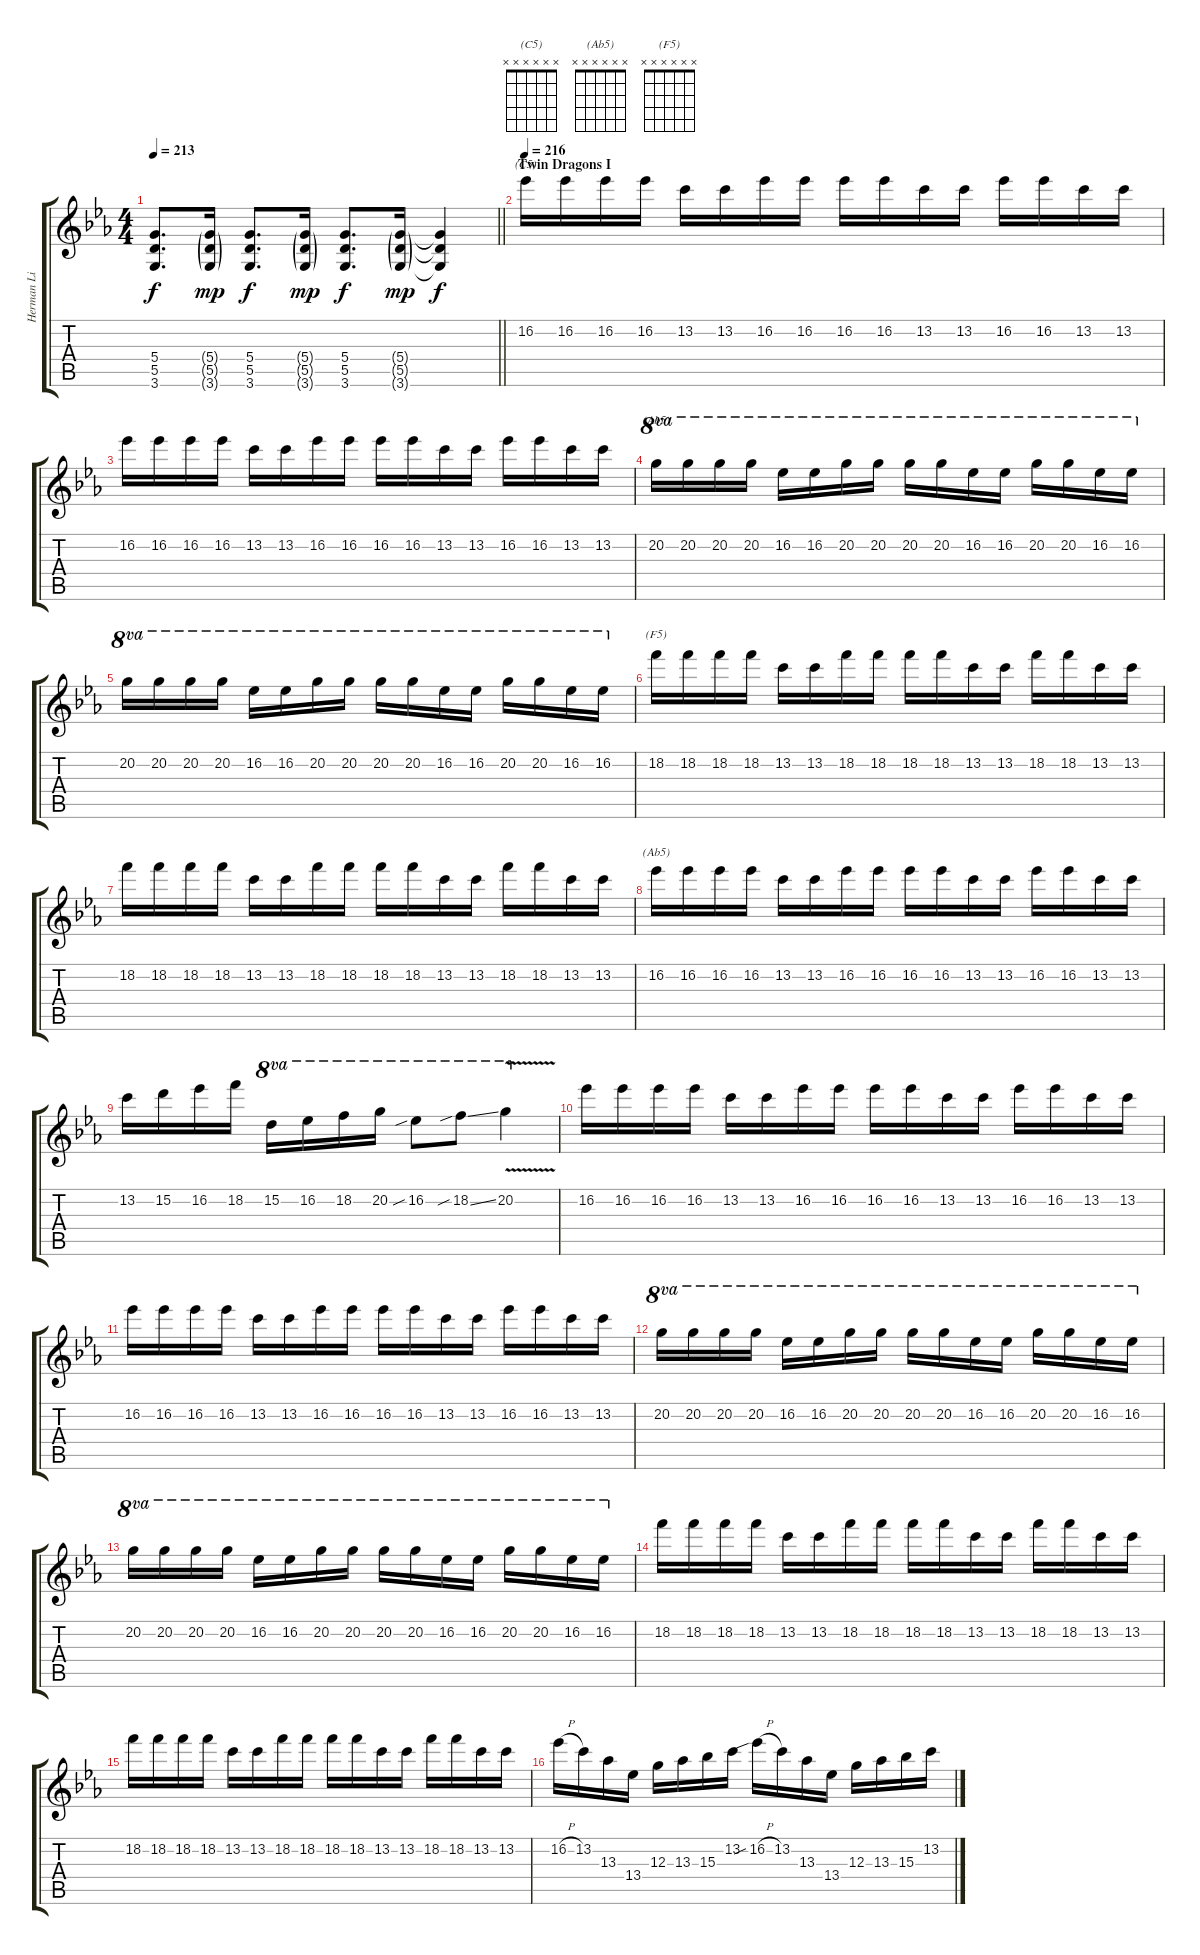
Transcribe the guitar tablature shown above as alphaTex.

\track ("Herman Li (Lead 1 and Rhythm)" "Herman Li ") {instrument distortionguitar}
\staff {score tabs}
\tuning (E4 B3 G3 D3 A2 E2) {hide}
\chord ("(C5)" x x x x x x)
\chord ("(Ab5)" x x x x x x) {firstfret 20}
\chord ("(F5)" x x x x x x)
\chord ("(Ab5)" x x x x x x)
\ts (4 4)
\tempo 213
\clef g2
\barLineRight lightlight
\ks eb
(5.4 5.5 3.6).8{d dy f} (5.4{g} 5.5{g} 3.6{g}).16{dy mp} (5.4 5.5 3.6).8{d dy f} (5.4{g} 5.5{g} 3.6{g}).16{dy mp} (5.4 5.5 3.6).8{d dy f} (5.4{g} 5.5{g} 3.6{g}).16{dy mp} (5.4{t} 5.5{t} 3.6{t}).4{dy f} |
\section ("" "Twin Dragons I")
\tempo 216
16.2.16{ch "(C5)"} 16.2.16 16.2.16 16.2.16 13.2.16 13.2.16 16.2.16 16.2.16 16.2.16 16.2.16 13.2.16 13.2.16 16.2.16 16.2.16 13.2.16 13.2.16 |
16.2.16 16.2.16 16.2.16 16.2.16 13.2.16 13.2.16 16.2.16 16.2.16 16.2.16 16.2.16 13.2.16 13.2.16 16.2.16 16.2.16 13.2.16 13.2.16 |
20.2.16{ch "(Ab5)" ot 8va} 20.2.16{ot 8va} 20.2.16{ot 8va} 20.2.16{ot 8va} 16.2.16{ot 8va} 16.2.16{ot 8va} 20.2.16{ot 8va} 20.2.16{ot 8va} 20.2.16{ot 8va} 20.2.16{ot 8va} 16.2.16{ot 8va} 16.2.16{ot 8va} 20.2.16{ot 8va} 20.2.16{ot 8va} 16.2.16{ot 8va} 16.2.16{ot 8va} |
20.2.16{ot 8va} 20.2.16{ot 8va} 20.2.16{ot 8va} 20.2.16{ot 8va} 16.2.16{ot 8va} 16.2.16{ot 8va} 20.2.16{ot 8va} 20.2.16{ot 8va} 20.2.16{ot 8va} 20.2.16{ot 8va} 16.2.16{ot 8va} 16.2.16{ot 8va} 20.2.16{ot 8va} 20.2.16{ot 8va} 16.2.16{ot 8va} 16.2.16{ot 8va} |
18.2.16{ch "(F5)"} 18.2.16 18.2.16 18.2.16 13.2.16 13.2.16 18.2.16 18.2.16 18.2.16 18.2.16 13.2.16 13.2.16 18.2.16 18.2.16 13.2.16 13.2.16 |
18.2.16 18.2.16 18.2.16 18.2.16 13.2.16 13.2.16 18.2.16 18.2.16 18.2.16 18.2.16 13.2.16 13.2.16 18.2.16 18.2.16 13.2.16 13.2.16 |
16.2.16{ch "(Ab5)"} 16.2.16 16.2.16 16.2.16 13.2.16 13.2.16 16.2.16 16.2.16 16.2.16 16.2.16 13.2.16 13.2.16 16.2.16 16.2.16 13.2.16 13.2.16 |
13.2.16 15.2.16 16.2.16 18.2.16 15.2.16{ot 8va} 16.2.16{ot 8va} 18.2.16{ot 8va} 20.2.16{ot 8va} 16.2{sib}.8{ot 8va} 18.2{sib ss}.8{ot 8va} 20.2{v}.4{ot 8va} |
16.2.16 16.2.16 16.2.16 16.2.16 13.2.16 13.2.16 16.2.16 16.2.16 16.2.16 16.2.16 13.2.16 13.2.16 16.2.16 16.2.16 13.2.16 13.2.16 |
16.2.16 16.2.16 16.2.16 16.2.16 13.2.16 13.2.16 16.2.16 16.2.16 16.2.16 16.2.16 13.2.16 13.2.16 16.2.16 16.2.16 13.2.16 13.2.16 |
20.2.16{ot 8va} 20.2.16{ot 8va} 20.2.16{ot 8va} 20.2.16{ot 8va} 16.2.16{ot 8va} 16.2.16{ot 8va} 20.2.16{ot 8va} 20.2.16{ot 8va} 20.2.16{ot 8va} 20.2.16{ot 8va} 16.2.16{ot 8va} 16.2.16{ot 8va} 20.2.16{ot 8va} 20.2.16{ot 8va} 16.2.16{ot 8va} 16.2.16{ot 8va} |
20.2.16{ot 8va} 20.2.16{ot 8va} 20.2.16{ot 8va} 20.2.16{ot 8va} 16.2.16{ot 8va} 16.2.16{ot 8va} 20.2.16{ot 8va} 20.2.16{ot 8va} 20.2.16{ot 8va} 20.2.16{ot 8va} 16.2.16{ot 8va} 16.2.16{ot 8va} 20.2.16{ot 8va} 20.2.16{ot 8va} 16.2.16{ot 8va} 16.2.16{ot 8va} |
18.2.16 18.2.16 18.2.16 18.2.16 13.2.16 13.2.16 18.2.16 18.2.16 18.2.16 18.2.16 13.2.16 13.2.16 18.2.16 18.2.16 13.2.16 13.2.16 |
18.2.16 18.2.16 18.2.16 18.2.16 13.2.16 13.2.16 18.2.16 18.2.16 18.2.16 18.2.16 13.2.16 13.2.16 18.2.16 18.2.16 13.2.16 13.2.16 |
16.2{h}.16 13.2.16 13.3.16 13.4.16 12.3.16 13.3.16 15.3.16 13.2.16 16.2{sib h}.16 13.2.16 13.3.16 13.4.16 12.3.16 13.3.16 15.3.16 13.2.16
